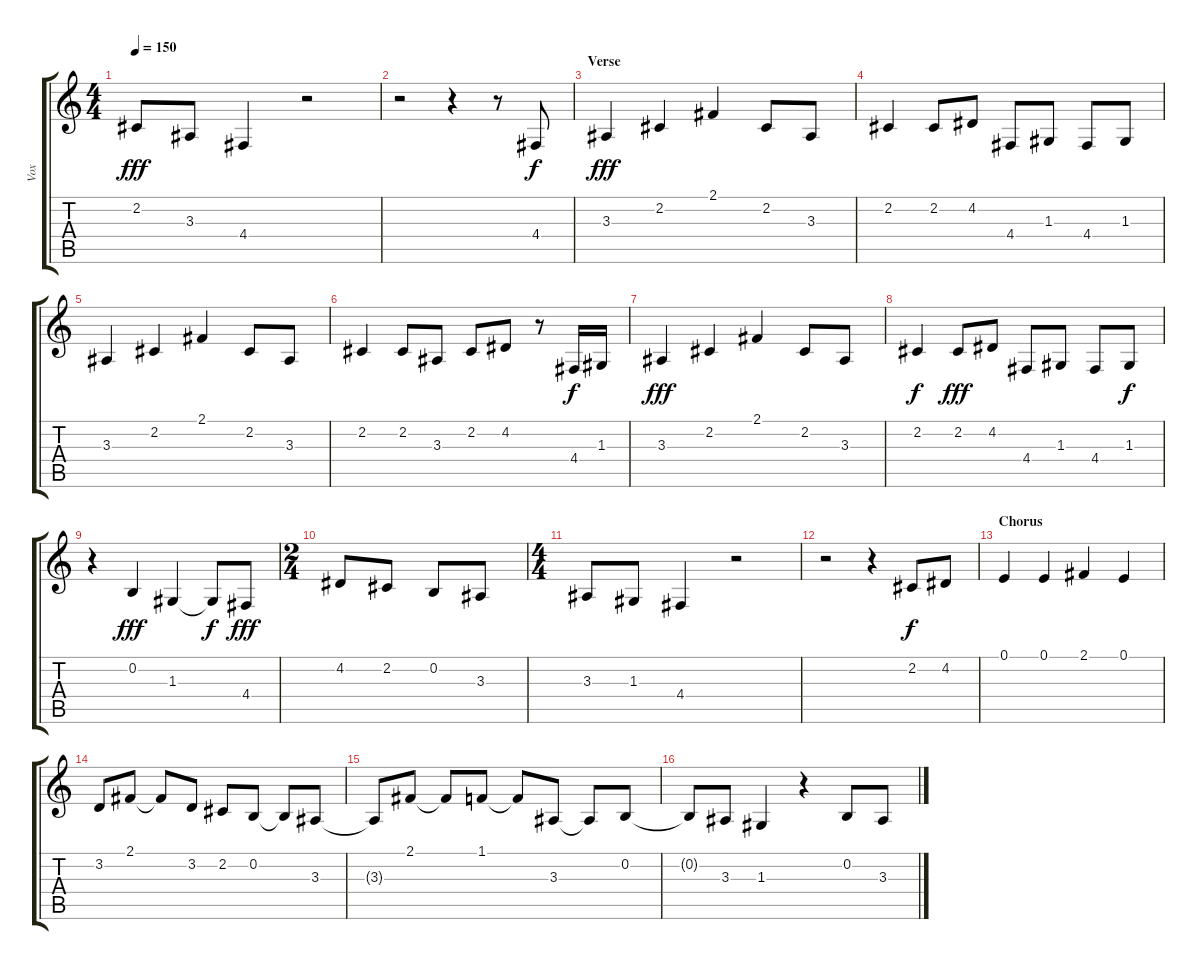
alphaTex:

\track ("Vox" "Vox") {instrument bassoon}
\staff {score tabs}
\tuning (E4 B3 G3 D3 A2 E2) {hide}
\ts (4 4)
\tempo 150
\clef g2
\ks c
2.2.8{dy fff} 3.3.8 4.4.4 r.2 |
r.2 r.4 r.8 4.4.8{dy f} |
\section ("" "Verse")
3.3.4{dy fff} 2.2.4 2.1.4 2.2.8 3.3.8 |
2.2.4 2.2.8 4.2.8 4.4.8 1.3.8 4.4.8 1.3.8 |
3.3.4 2.2.4 2.1.4 2.2.8 3.3.8 |
2.2.4 2.2.8 3.3.8 2.2.8 4.2.8 r.8 4.4.16{dy f} 1.3.16 |
3.3.4{dy fff} 2.2.4 2.1.4 2.2.8 3.3.8 |
2.2.4{dy f} 2.2.8{dy fff} 4.2.8 4.4.8 1.3.8 4.4.8 1.3.8{dy f} |
r.4 0.2.4{dy fff} 1.3.4 1.3{t}.8{dy f} 4.4.8{dy fff} |
\ts (2 4)
4.2.8 2.2.8 0.2.8 3.3.8 |
\ts (4 4)
3.3.8 1.3.8 4.4.4 r.2 |
r.2 r.4 2.2.8{dy f volume 16 balance 8} 4.2.8 |
\section ("" "Chorus")
0.1.4 0.1.4 2.1.4 0.1.4 |
3.2.8 2.1.8 2.1{t}.8 3.2.8 2.2.8 0.2.8 0.2{t}.8 3.3.8 |
3.3{t}.8 2.1.8 2.1{t}.8 1.1.8 1.1{t}.8 3.3.8 3.3{t}.8 0.2.8 |
0.2{t}.8 3.3.8 1.3.4 r.4 0.2.8 3.3.8
